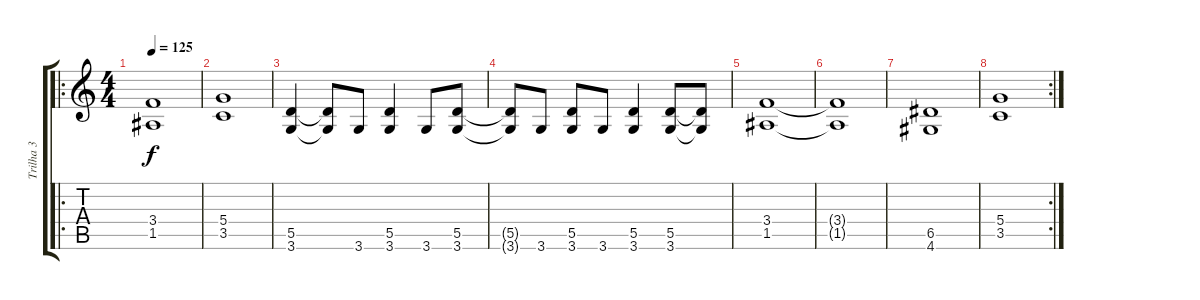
\track ("Trilha 3" "Trilha 3") {instrument overdrivenguitar}
\staff {score tabs}
\tuning (E4 B3 G3 D3 A2 E2) {hide}
\ro
\ts (4 4)
\tempo 125
\clef g2
\ks c
(3.4 1.5).1{dy f} |
(5.4 3.5).1 |
(5.5 3.6).4 (5.5{t} 3.6{t}).8 3.6.8 (5.5 3.6).4 3.6.8 (5.5 3.6).8 |
(5.5{t} 3.6{t}).8 3.6.8 (5.5 3.6).8 3.6.8 (5.5 3.6).4 (5.5 3.6).8 (5.5{t} 3.6{t}).8 |
(3.4 1.5).1 |
(3.4{t} 1.5{t}).1 |
(6.5 4.6).1 |
\rc 2
(5.4 3.5).1
